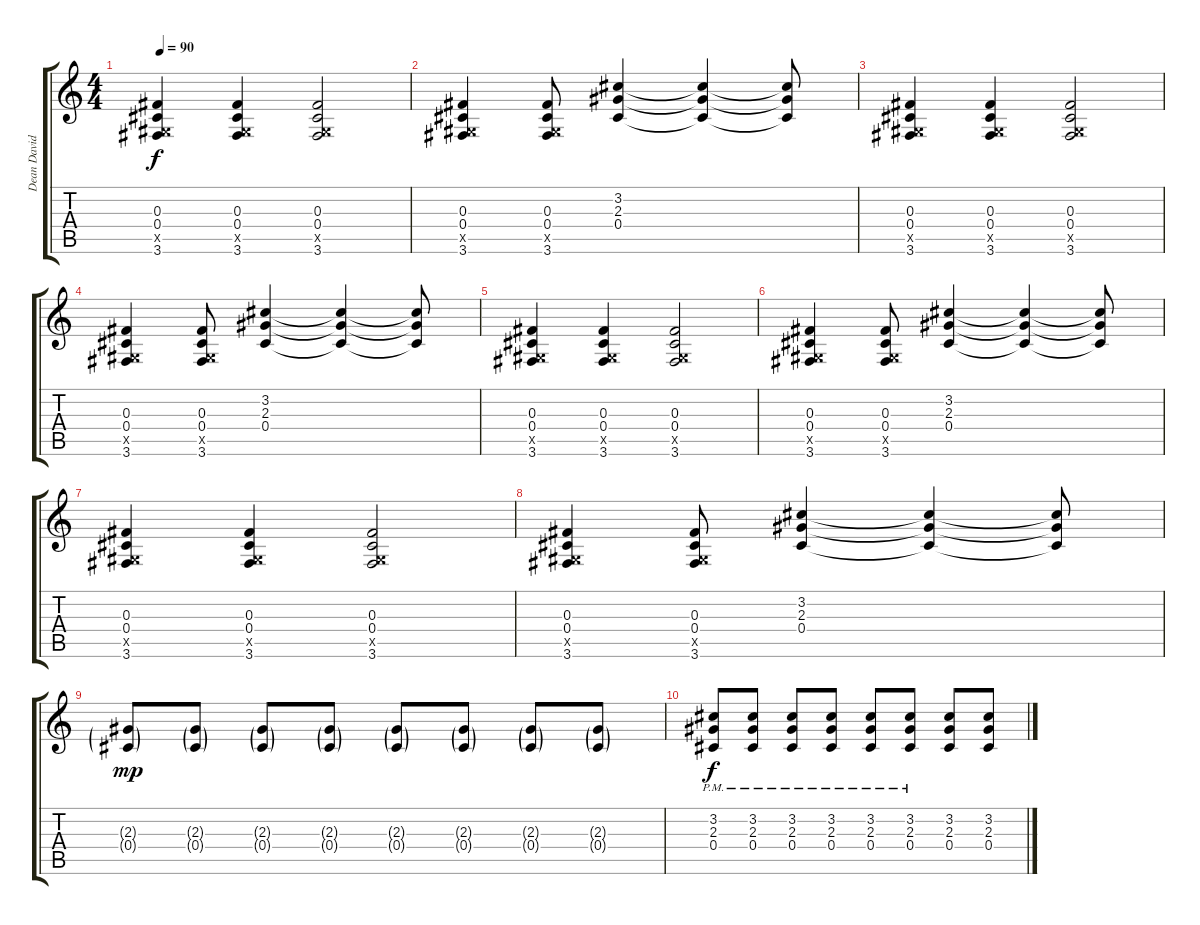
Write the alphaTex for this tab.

\track ("Dean Davidson" "Dean David") {instrument overdrivenguitar}
\staff {score tabs}
\tuning (Eb4 Bb3 Gb3 Db3 Ab2 Eb2) {hide}
\ts (4 4)
\tempo 90
\clef g2
\ks c
(0.3 0.4 0.5{x} 3.6).4{dy f} (0.3 0.4 0.5{x} 3.6).4 (0.3 0.4 0.5{x} 3.6).2 |
(0.3 0.4 0.5{x} 3.6).4 (0.3 0.4 0.5{x} 3.6).8 (3.2 2.3 0.4).4 (3.2{t} 2.3{t} 0.4{t}).4 (3.2{t} 2.3{t} 0.4{t}).8 |
(0.3 0.4 0.5{x} 3.6).4 (0.3 0.4 0.5{x} 3.6).4 (0.3 0.4 0.5{x} 3.6).2 |
(0.3 0.4 0.5{x} 3.6).4 (0.3 0.4 0.5{x} 3.6).8 (3.2 2.3 0.4).4 (3.2{t} 2.3{t} 0.4{t}).4 (3.2{t} 2.3{t} 0.4{t}).8 |
(0.3 0.4 0.5{x} 3.6).4 (0.3 0.4 0.5{x} 3.6).4 (0.3 0.4 0.5{x} 3.6).2 |
(0.3 0.4 0.5{x} 3.6).4 (0.3 0.4 0.5{x} 3.6).8 (3.2 2.3 0.4).4 (3.2{t} 2.3{t} 0.4{t}).4 (3.2{t} 2.3{t} 0.4{t}).8 |
(0.3 0.4 0.5{x} 3.6).4 (0.3 0.4 0.5{x} 3.6).4 (0.3 0.4 0.5{x} 3.6).2 |
(0.3 0.4 0.5{x} 3.6).4 (0.3 0.4 0.5{x} 3.6).8 (3.2 2.3 0.4).4 (3.2{t} 2.3{t} 0.4{t}).4 (3.2{t} 2.3{t} 0.4{t}).8 |
(2.3{g} 0.4{g}).8{dy mp} (2.3{g} 0.4{g}).8 (2.3{g} 0.4{g}).8 (2.3{g} 0.4{g}).8 (2.3{g} 0.4{g}).8 (2.3{g} 0.4{g}).8 (2.3{g} 0.4{g}).8 (2.3{g} 0.4{g}).8 |
(3.2{pm} 2.3{pm} 0.4{pm}).8{dy f} (3.2{pm} 2.3{pm} 0.4{pm}).8 (3.2{pm} 2.3{pm} 0.4{pm}).8 (3.2{pm} 2.3{pm} 0.4{pm}).8 (3.2{pm} 2.3{pm} 0.4{pm}).8 (3.2{pm} 2.3{pm} 0.4{pm}).8 (3.2 2.3 0.4).8 (3.2 2.3 0.4).8
